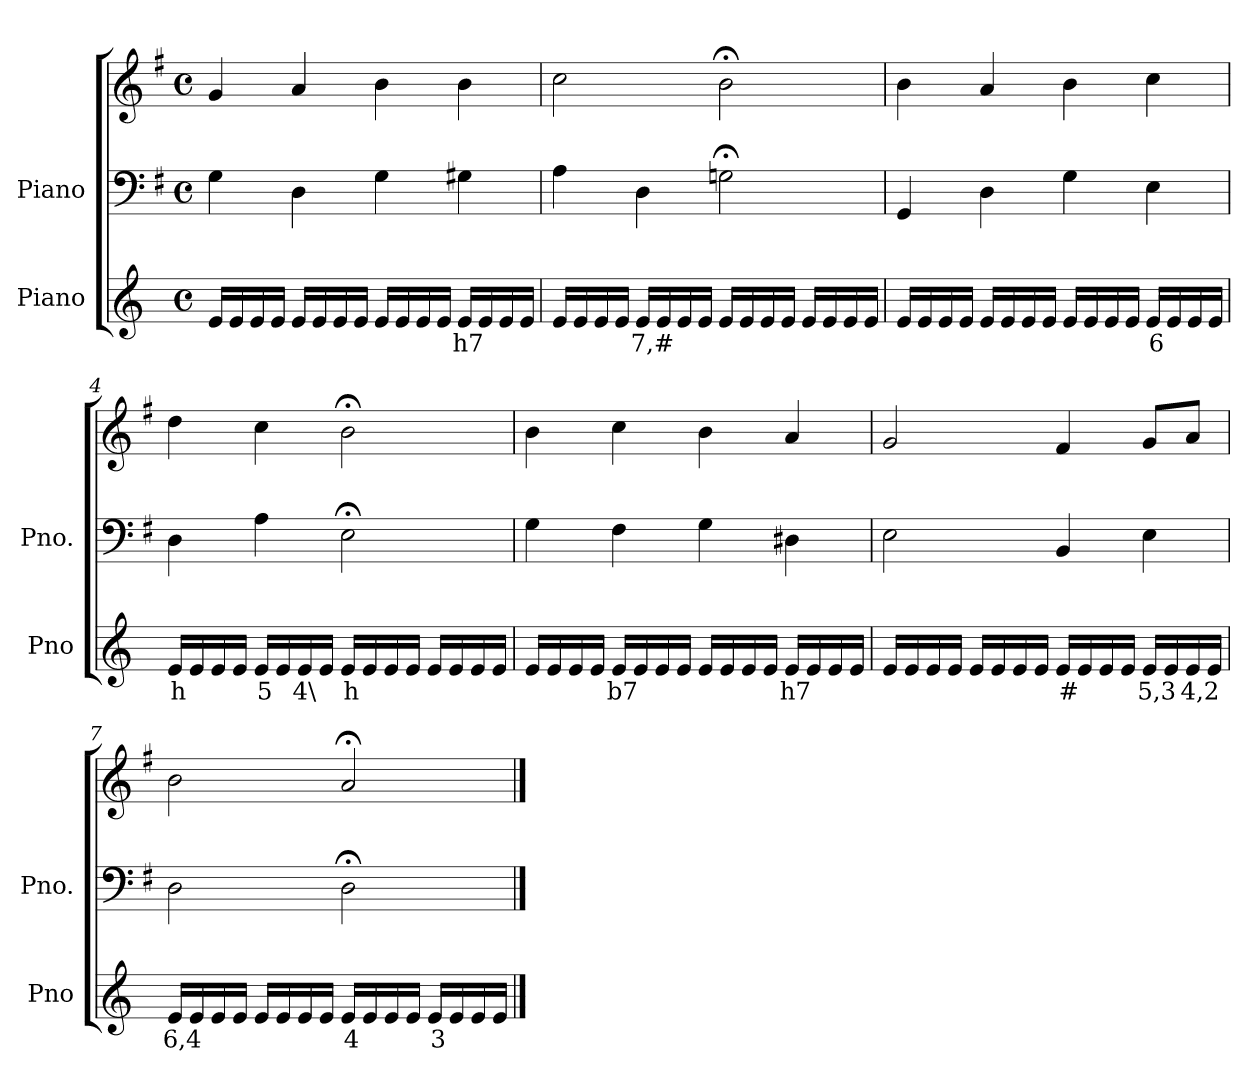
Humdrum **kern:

**kern	**text	**kern	**kern
*part2	*part2	*part1	*part1
*staff3	*staff3	*staff2	*staff1
*I"Piano	*	*I"Piano	*
*I'Pno	*	*I'Pno.	*
*clefG2	*	*clefF4	*clefG2
*k[]	*	*k[f#]	*k[f#]
*M4/4	*	*M4/4	*M4/4
*met(c)	*	*met(c)	*met(c)
=1	=1	=1	=1
16e/LL	.	4G\	4g/
16e/	.	.	.
16e/	.	.	.
16e/JJ	.	.	.
16e/LL	.	4D\	4a/
16e/	.	.	.
16e/	.	.	.
16e/JJ	.	.	.
16e/LL	.	4G\	4b\
16e/	.	.	.
16e/	.	.	.
16e/JJ	.	.	.
!	!LO:LY:b	!	!
16e/LL	h7	4G#X\	4b\
16e/	.	.	.
16e/	.	.	.
16e/JJ	.	.	.
=2	=2	=2	=2
16e/LL	.	4A\	2cc\
16e/	.	.	.
16e/	.	.	.
16e/JJ	.	.	.
!	!LO:LY:b	!	!
16e/LL	7,#	4D\	.
16e/	.	.	.
16e/	.	.	.
16e/JJ	.	.	.
16e/LL	.	2Gn;<\	2b;<\
16e/	.	.	.
16e/	.	.	.
16e/JJ	.	.	.
16e/LL	.	.	.
16e/	.	.	.
16e/	.	.	.
16e/JJ	.	.	.
=3	=3	=3	=3
16e/LL	.	4GG/	4b\
16e/	.	.	.
16e/	.	.	.
16e/JJ	.	.	.
16e/LL	.	4D\	4a/
16e/	.	.	.
16e/	.	.	.
16e/JJ	.	.	.
16e/LL	.	4G\	4b\
16e/	.	.	.
16e/	.	.	.
16e/JJ	.	.	.
!	!LO:LY:b	!	!
16e/LL	6	4E\	4cc\
16e/	.	.	.
16e/	.	.	.
16e/JJ	.	.	.
=4	=4	=4	=4
!	!LO:LY:b	!	!
16e/LL	h	4D\	4dd\
16e/	.	.	.
16e/	.	.	.
16e/JJ	.	.	.
!	!LO:LY:b	!	!
16e/LL	5	4A\	4cc\
16e/	.	.	.
!	!LO:LY:b	!	!
16e/	4\	.	.
16e/JJ	.	.	.
!	!LO:LY:b	!	!
16e/LL	h	2E;<\	2b;<\
16e/	.	.	.
16e/	.	.	.
16e/JJ	.	.	.
16e/LL	.	.	.
16e/	.	.	.
16e/	.	.	.
16e/JJ	.	.	.
=5	=5	=5	=5
16e/LL	.	4G\	4b\
16e/	.	.	.
16e/	.	.	.
16e/JJ	.	.	.
!	!LO:LY:b	!	!
16e/LL	b7	4F#\	4cc\
16e/	.	.	.
16e/	.	.	.
16e/JJ	.	.	.
16e/LL	.	4G\	4b\
16e/	.	.	.
16e/	.	.	.
16e/JJ	.	.	.
!	!LO:LY:b	!	!
16e/LL	h7	4D#X\	4a/
16e/	.	.	.
16e/	.	.	.
16e/JJ	.	.	.
=6	=6	=6	=6
16e/LL	.	2E\	2g/
16e/	.	.	.
16e/	.	.	.
16e/JJ	.	.	.
16e/LL	.	.	.
16e/	.	.	.
16e/	.	.	.
16e/JJ	.	.	.
!	!LO:LY:b	!	!
16e/LL	#	4BB/	4f#/
16e/	.	.	.
16e/	.	.	.
16e/JJ	.	.	.
!	!LO:LY:b	!	!
16e/LL	5,3	4E\	8g/L
16e/	.	.	.
!	!LO:LY:b	!	!
16e/	4,2	.	8a/J
16e/JJ	.	.	.
=7	=7	=7	=7
!	!LO:LY:b	!	!
16e/LL	6,4	2D\	2b\
16e/	.	.	.
16e/	.	.	.
16e/JJ	.	.	.
16e/LL	.	.	.
16e/	.	.	.
16e/	.	.	.
16e/JJ	.	.	.
!	!LO:LY:b	!	!
16e/LL	4	2D;<\	2a;</
16e/	.	.	.
16e/	.	.	.
16e/JJ	.	.	.
!	!LO:LY:b	!	!
16e/LL	3	.	.
16e/	.	.	.
16e/	.	.	.
16e/JJ	.	.	.
==	==	==	==
*-	*-	*-	*-
